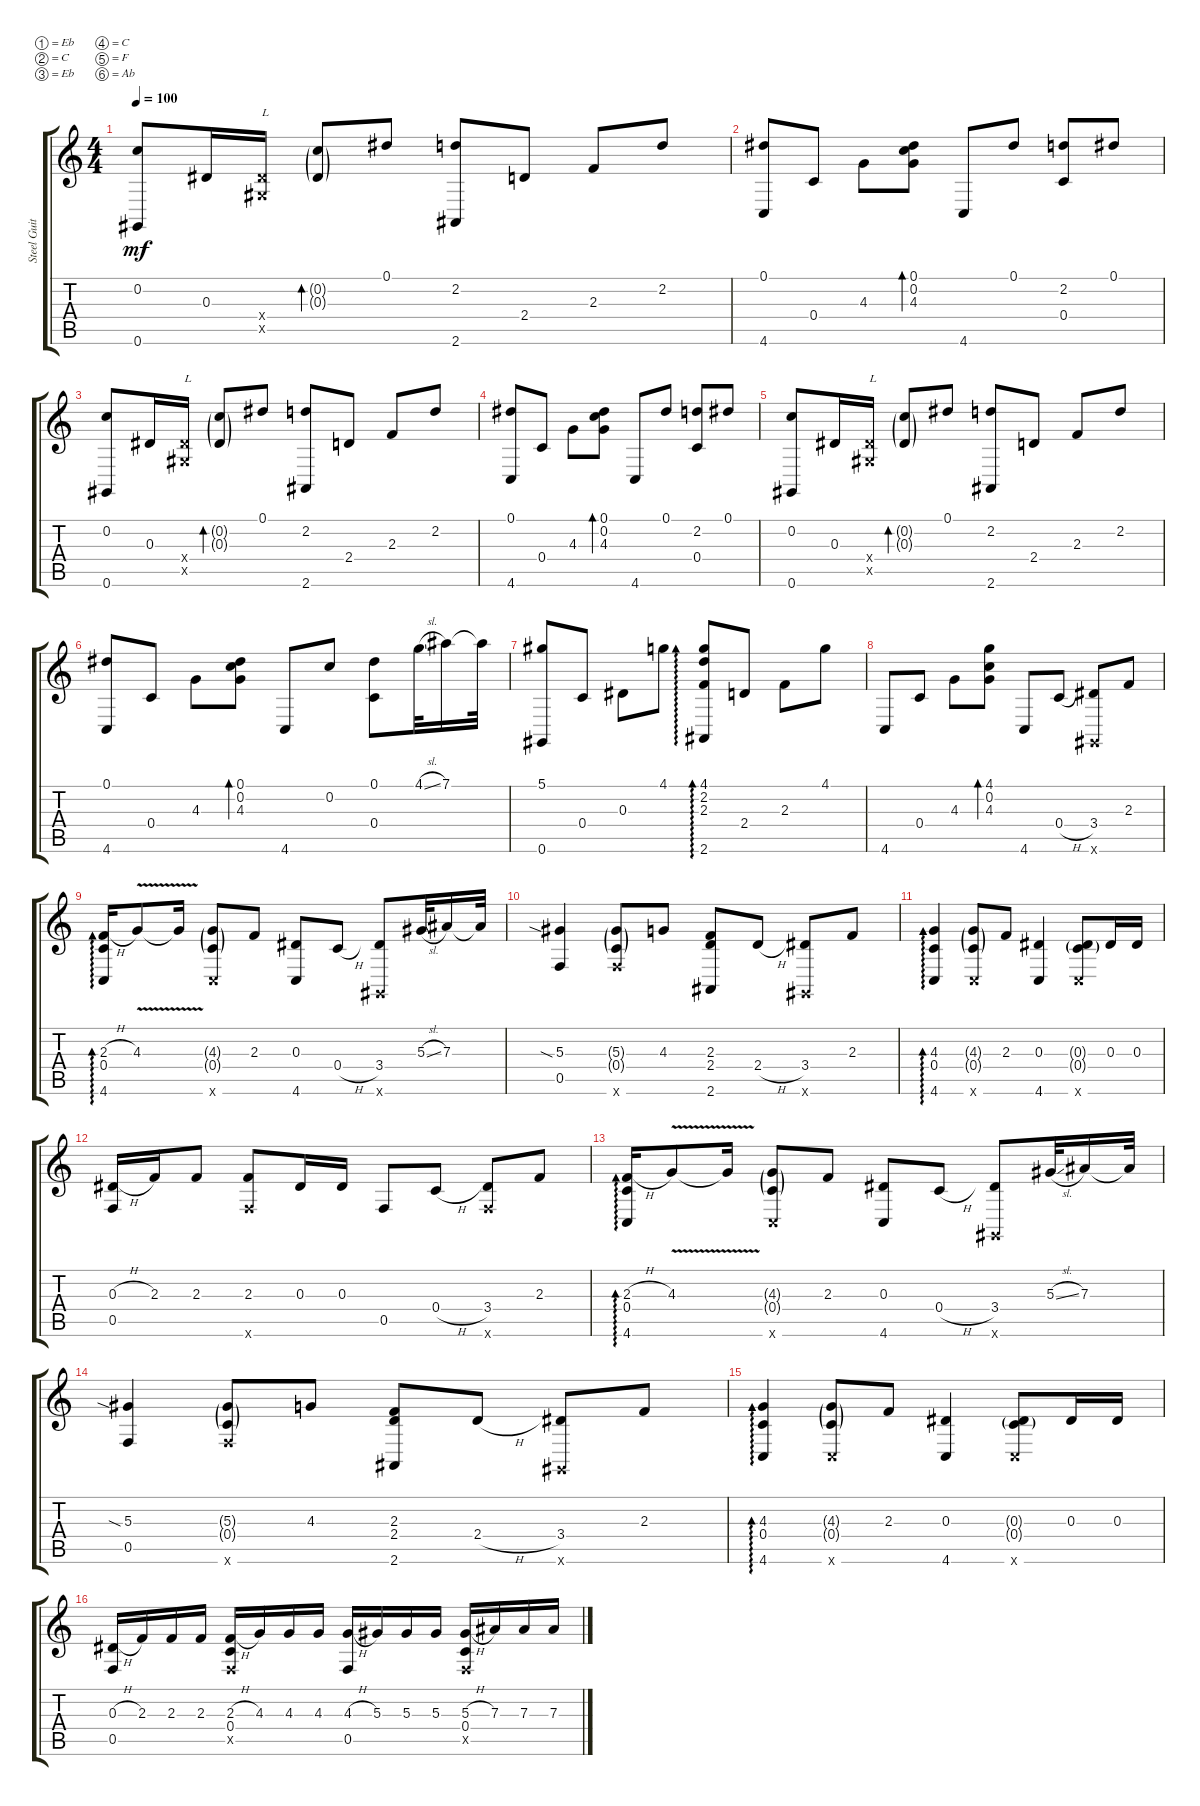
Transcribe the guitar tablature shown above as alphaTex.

\defaultSystemsLayout 4
\bracketExtendMode groupsimilarinstruments
\otherSystemsTrackNameOrientation horizontal
\track ("Steel Guitar" "Steel Guit") {instrument acousticguitarsteel}
\staff {score tabs}
\tuning (Eb4 C4 Eb3 C3 F2 Ab1)
\ts (4 4)
\tempo 100
\clef g2
\ks c
(0.2 0.6{acc #}).8{dy mf beam Up} 0.3{acc #}.16{beam Up} (3.5{x acc #} 3.4{x acc #}).16{txt "L" beam Up} (0.3{g acc #} 0.2{g}).8{bd 51 beam Up} 0.1{acc #}.8{beam Up} (2.2 2.6{acc #}).8{beam Up} 2.4.8{beam Up} 2.3.8{beam Up} 2.2.8{beam Up} |
(0.1{acc #} 4.6).8{beam Up} 0.4.8{beam Up} 4.3.8{beam Down} (4.3 0.2 0.1{acc #}).8{bd 53 beam Down} 4.6.8{beam Up} 0.1{acc #}.8{beam Up} (2.2 0.4).8{beam Up} 0.1{acc #}.8{beam Up} |
(0.2 0.6{acc #}).8{beam Up} 0.3{acc #}.16{beam Up} (3.5{x acc #} 3.4{x acc #}).16{txt "L" beam Up} (0.3{g acc #} 0.2{g}).8{bd 51 beam Up} 0.1{acc #}.8{beam Up} (2.2 2.6{acc #}).8{beam Up} 2.4.8{beam Up} 2.3.8{beam Up} 2.2.8{beam Up} |
(0.1{acc #} 4.6).8{beam Up} 0.4.8{beam Up} 4.3.8{beam Down} (4.3 0.2 0.1{acc #}).8{bd 53 beam Down} 4.6.8{beam Up} 0.1{acc #}.8{beam Up} (2.2 0.4).8{beam Up} 0.1{acc #}.8{beam Up} |
(0.2 0.6{acc #}).8{beam Up} 0.3{acc #}.16{beam Up} (3.5{x acc #} 3.4{x acc #}).16{txt "L" beam Up} (0.3{g acc #} 0.2{g}).8{bd 51 beam Up} 0.1{acc #}.8{beam Up} (2.2 2.6{acc #}).8{beam Up} 2.4.8{beam Up} 2.3.8{beam Up} 2.2.8{beam Up} |
(0.1{acc #} 4.6).8{beam Up} 0.4.8{beam Up} 4.3.8{beam Down} (4.3 0.2 0.1{acc #}).8{bd 53 beam Down} 4.6.8{beam Up} 0.2.8{beam Up} (0.4 0.1{acc #}).8{beam Down} 4.1{sl}.32{beam Down} 7.1{acc #}.16{beam Down} 7.1{t acc #}.32{beam Down} |
(5.1{acc #} 0.6{acc #}).8{beam Up} 0.4.8{beam Up} 0.3{acc #}.8{beam Down} 4.1.8{beam Down} (4.1 2.6{acc #} 2.2 2.3).8{ad 0 beam Up} 2.4.8{beam Up} 2.3.8{beam Down} 4.1.8{beam Down} |
4.6.8{beam Up} 0.4.8{beam Up} 4.3.8{beam Down} (4.3 0.2 4.1).8{bd 52 beam Down} 4.6.8{beam Up} 0.4{h}.8{beam Up} (3.4{acc #} 0.6{x acc #}).8{beam Up} 2.3.8{beam Up} |
(4.6 0.4 2.3{h}).16{ad 0 beam Up} 4.3{v}.8{beam Up} 4.3{t}.16{beam Up} (4.6{x} 0.4{g} 4.3{g}).8{beam Up} 2.3.8{beam Up} (0.3{acc #} 4.6).8{beam Up} 0.4{h}.8{beam Up} (3.4{acc #} 0.6{x acc #}).8{beam Up} 5.3{sl acc #}.32{beam Up} 7.3{acc #}.16{beam Up} 7.3{t acc #}.32{beam Up} |
(5.3{sia acc #} 0.5).4{beam Up} (9.6{x} 0.4{g} 5.3{g acc #}).8{beam Up} 4.3.8{beam Up} (2.3 2.4 2.6{acc #}).8{beam Up} 2.4{h}.8{beam Up} (3.4{acc #} 0.6{x acc #}).8{beam Up} 2.3.8{beam Up} |
(4.6 0.4 4.3).4{ad 0 beam Up} (4.6{x} 0.4{g} 4.3{g}).8{beam Up} 2.3.8{beam Up} (0.3{acc #} 4.6).4{beam Up} (4.6{x} 0.4{g} 0.3{g acc #}).8{beam Up} 0.3{acc #}.16{beam Up} 0.3{acc #}.16{beam Up} |
(0.3{h acc #} 0.5).16{beam Up} 2.3.16{beam Up} 2.3.8{beam Up} (2.3 9.6{x}).8{beam Up} 0.3{acc #}.16{beam Up} 0.3{acc #}.16{beam Up} 0.5.8{beam Up} 0.4{h}.8{beam Up} (3.4{acc #} 9.6{x}).8{beam Up} 2.3.8{beam Up} |
(4.6 0.4 2.3{h}).16{ad 0 beam Up} 4.3{v}.8{beam Up} 4.3{t}.16{beam Up} (4.6{x} 0.4{g} 4.3{g}).8{beam Up} 2.3.8{beam Up} (0.3{acc #} 4.6).8{beam Up} 0.4{h}.8{beam Up} (3.4{acc #} 0.6{x acc #}).8{beam Up} 5.3{sl acc #}.32{beam Up} 7.3{acc #}.16{beam Up} 7.3{t acc #}.32{beam Up} |
(5.3{sia acc #} 0.5).4{beam Up} (9.6{x} 0.4{g} 5.3{g acc #}).8{beam Up} 4.3.8{beam Up} (2.3 2.4 2.6{acc #}).8{beam Up} 2.4{h}.8{beam Up} (3.4{acc #} 0.6{x acc #}).8{beam Up} 2.3.8{beam Up} |
(4.6 0.4 4.3).4{ad 0 beam Up} (4.6{x} 0.4{g} 4.3{g}).8{beam Up} 2.3.8{beam Up} (0.3{acc #} 4.6).4{beam Up} (4.6{x} 0.4{g} 0.3{g acc #}).8{beam Up} 0.3{acc #}.16{beam Up} 0.3{acc #}.16{beam Up} |
(0.3{h acc #} 0.5).16{beam Up} 2.3.16{beam Up} 2.3.16{beam Up} 2.3.16{beam Up} (2.3{h} 0.5{x} 0.4).16{beam Up} 4.3.16{beam Up} 4.3.16{beam Up} 4.3.16{beam Up} (4.3{h} 0.5).16{beam Up} 5.3{acc #}.16{beam Up} 5.3{acc #}.16{beam Up} 5.3{acc #}.16{beam Up} (5.3{h acc #} 0.5{x} 0.4).16{beam Up} 7.3{acc #}.16{beam Up} 7.3{acc #}.16{beam Up} 7.3{acc #}.16{beam Up}
